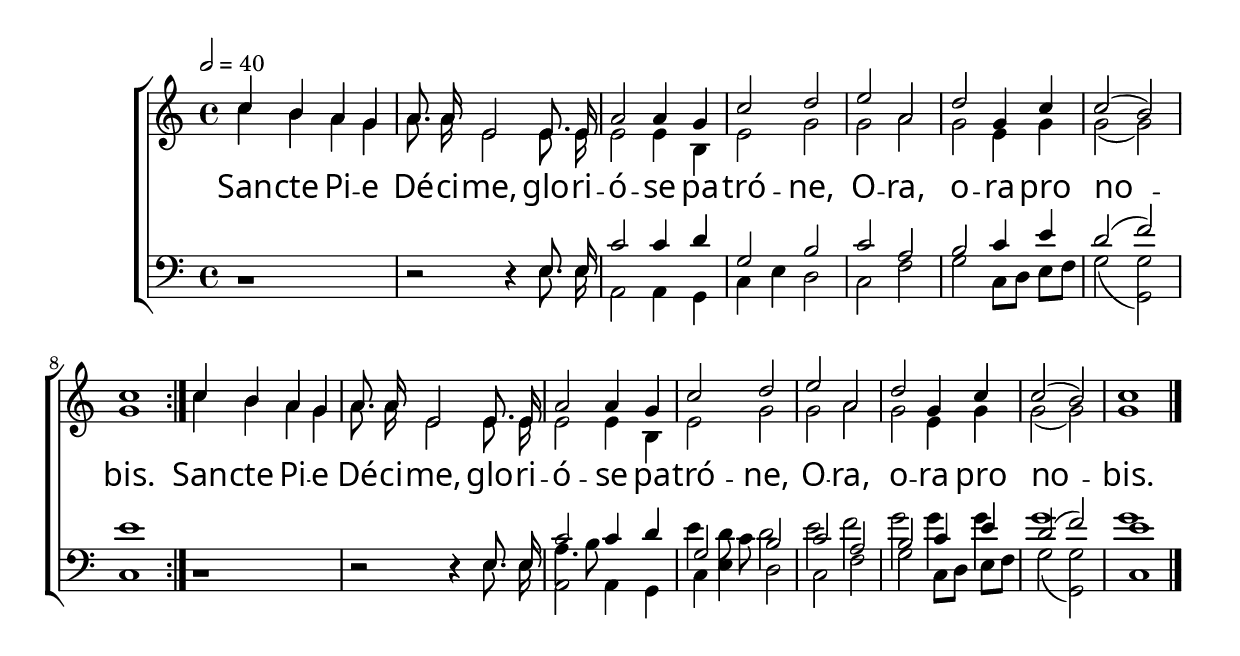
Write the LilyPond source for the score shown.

%Cible:sanctepie:
\version "2.12.3"

\header{
        title = ""
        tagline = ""
}

%\paper {
%	 paper-width = 42.0\cm
%	 line-width = 38\cm
%	 paper-height = 29.7\cm
%	 top-margin = 6\cm
%	 make-footer=##f
%}%


Soprano = \relative c'' {
	c4 b a g
	a8. a16 e2 e8. e16
	a2 a4 g
	c2 d
	e2 a,
	d2 g,4 c
	c2( b)
	c1
}

Alto = \relative c'' {
	c4 b a g
	a8. a16 e2 e8. e16
	e2 e4 b
	e2 g
	g2 a
	g2 e4 g
	g2( g)
	g1
}

Tenor = \relative c {
	r1
	r2 r4 e8. e16
	c'2 c4 d
	g,2 b
	c2 a
	b2 c4 e
	d2( f)
	e1
}

Tenorb = \relative c {
       r1
       r2 r4 
       e8. e16
       a4. b8 c4 d
       e4 d8 c d2
       e2 f
       g2 g4 g
       g1
       g1
}

Basse = \relative c {
	r1
	r2 r4 e8. e16
	a,2 a4 g
	c4 e d2
	c2 f
	g2 c,8[ d] e[ f]
	g2( <g g,>)
	c,1
}

Paroles = \lyricmode {
	San -- cte Pi -- e Dé -- ci -- me,
	glo -- ri -- ó -- se pa -- tró -- ne,
	O -- ra, o -- ra pro no -- bis.
}


#(define (rest-score r)
  (let ((score 0)
	(yoff (ly:grob-property-data r 'Y-offset))
	(sp (ly:grob-property-data r 'staff-position)))
    (if (number? yoff)
	(set! score (+ score 2))
	(if (eq? yoff 'calculation-in-progress)
	    (set! score (- score 3))))
    (and (number? sp)
	 (<= 0 2 sp)
	 (set! score (+ score 2))
	 (set! score (- score (abs (- 1 sp)))))
    score))

#(define has-one-or-less (lambda (lst) (or (null? lst) (null? (cdr lst)))))
#(define has-at-least-two (lambda (lst) (not (has-one-or-less lst))))
#(define (all-equal lst pred)
(or (has-one-or-less lst)
(and (pred (car lst) (cadr lst)) (all-equal (cdr lst) pred))))
#(define merge-rests-engraver
(lambda (context)
(let ((rest-same-length
(lambda (rest-a rest-b)
(eq? (ly:grob-property rest-a 'duration-log)
(ly:grob-property rest-b 'duration-log))))
(rests '()))
`((start-translation-timestep . ,(lambda (trans)
(set! rests '())))
(stop-translation-timestep . ,(lambda (trans)
(if (and (has-at-least-two
rests) (all-equal rests rest-same-length))
(for-each
(lambda (rest)
(ly:grob-set-property! rest 'Y-offset 0))
rests))))
(acknowledgers
(rest-interface . ,(lambda (engraver grob source-engraver)
(if (eq? 'Rest (assoc-ref
(ly:grob-property grob 'meta) 'name))
(set! rests (cons grob rests))))))))))
#(define merge-mmrests-engraver
(lambda (context)
(let* ((mmrest-same-length
(lambda (rest-a rest-b)
(eq? (ly:grob-property rest-a 'measure-count)
(ly:grob-property rest-b 'measure-count))))
(merge-mmrests
(lambda (rests)
(if (all-equal rests mmrest-same-length)
(let ((offset (if (eq? (ly:grob-property (car rests)
'measure-count) 1) 1 0)))
(for-each
(lambda (rest) (ly:grob-set-property! rest
'Y-offset offset))
rests)))))
(curr-rests '())
(rests '()))
`((start-translation-timestep . ,(lambda (trans)
(set! curr-rests '())))
(stop-translation-timestep . ,(lambda (trans)
(if (has-at-least-two curr-rests)
(set! rests (cons curr-rests rests)))))
(finalize . ,(lambda (translator)
(for-each merge-mmrests rests)))
(acknowledgers
(rest-interface . ,(lambda (engraver grob source-engraver)
(if (eq? 'MultiMeasureRest (assoc-ref
(ly:grob-property grob 'meta) 'name))
(set! curr-rests (cons grob curr-rests))))))))))

%\book{
%	#(set-global-staff-size 40)
	\score {
		\new ChoirStaff
	        <<
		\new Staff {
		\tempo 2 = 40
		\override Score . LyricText #'font-name = #"Linux Libertine O"
		\override Score . LyricText #'font-size = #3
			<<
			\set Staff.midiInstrument = "flute"
                        \set Staff.autoBeaming = ##f
			\clef treble
			\key c\major
			{
				\new Voice = "soprano" {
					\voiceOne
					\repeat volta 2 {\Soprano}
					\Soprano \bar "|."
				}
			}
			\new Voice = "alto" {
				\voiceTwo
				\repeat volta 2 {\Alto}
				\Alto
			}
			>>
		}
		\new Lyrics \lyricsto soprano {
			\Paroles
			\Paroles
		}
		\new Staff {
			<<
			\set Staff.midiInstrument = "flute"
		        \set Staff.autoBeaming = ##f
			\clef bass
			\key c\major
			\new Voice = "tenor" {
				\voiceOne
				\repeat volta 2 {\Tenor}
				\set Staff.aDueText = #""
				\partcombine
				{\voiceOne\Tenor}
				{\voiceThree\Tenorb}
			}
			\new Voice = "basse" {
			        \voiceTwo
				\repeat volta 2 {\Basse}
				\Basse
			}
			>>
		}
		>>
		\layout{
		  \context { \Staff \consists #merge-rests-engraver }
                  \context { \Staff \consists #merge-mmrests-engraver }
		  \context {
		    \Staff \RemoveEmptyStaves
		    \override VerticalAxisGroup #'remove-first = ##t
		  }
		}
		\midi{}
	}
%}

% \book{
	% #(set-global-staff-size 47)
	% \score {
		% 
		% <<
		% \new Staff {
			% <<
			% \set Staff.midiInstrument = "flute"
			% \clef treble
			% \key g\major
			% \time 3/4
			% \tempo 4=65
			% \new Voice = "soprano" {
				% \voiceOne
				% \Soprano
			% }          
			% \new Voice = "alto" {
				% \voiceTwo
				% \Alto
			% }
			% \new Lyrics \lyricsto soprano {
				% \Paroles
			% }
			% >>
		% }
		% >>
		% 
		% \layout{}
		% \midi{}
	% }
% }

